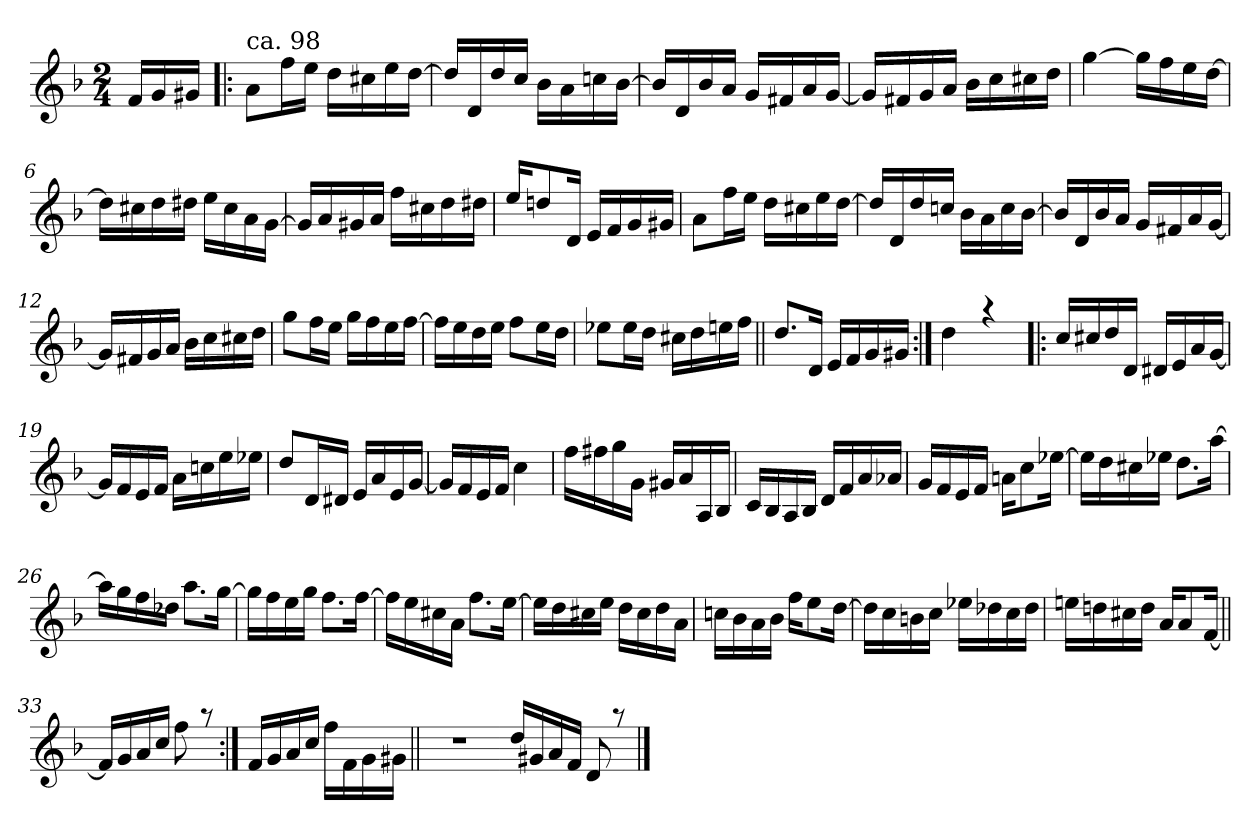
**kern
*part1
*staff1
*clefG2
*k[b-]
*F:
*M2/4
=
16f/LL
16g/
16g#X/JJ
=1!|:
*^
!LO:TX:a:t=ca. 98	!
8a\L	4ryy
16ff\L	.
16ee\JJ	.
16dd\LL	4ryy
16cc#X\	.
16ee\	.
[<16dd\JJ	.
=2	=2
16dd/LL]	4ryy
16d/	.
16dd/	.
16cc/JJ	.
16b-\LL	4ryy
16a\	.
16ccn\	.
[<16b-\JJ	.
=3	=3
16b-/LL]	4ryy
16d/	.
16b-/	.
16a/JJ	.
16g/LL	4ryy
16f#X/	.
16a/	.
[>16g/JJ	.
!!LO:LB:g=z	!!
=4	=4
16g/LL]	2ryy
16f#X/	.
16g/	.
16a/JJ	.
16b-\LL	.
16cc\	.
16cc#X\	.
16dd\JJ	.
=5	=5
[<4gg\	4ryy
16gg\LL]	4ryy
16ff\	.
16ee\	.
[<16dd\JJ	.
=6	=6
16dd\LL]	2ryy
16cc#X\	.
16dd\	.
16dd#X\JJ	.
16ee\LL	.
16cc#\	.
16a\	.
[<16g\JJ	.
=7	=7
16g/LL]	4ryy
16a/	.
16g#X/	.
16a/JJ	.
16ff\LL	4ryy
16cc#X\	.
16dd\	.
16dd#X\JJ	.
!!LO:LB:g=z	!!
=8	=8
16ee/KL	4ryy
8ddn/	.
16d/Jk	.
16e/LL	4ryy
16f/	.
16g/	.
16g#X/JJ	.
=9	=9
8a\L	4ryy
16ff\L	.
16ee\JJ	.
16dd\LL	4ryy
16cc#X\	.
16ee\	.
[<16dd\JJ	.
=10	=10
16dd/LL]	4ryy
16d/	.
16dd/	.
16ccn/JJ	.
16b-\LL	4ryy
16a\	.
16cc\	.
[<16b-\JJ	.
=11	=11
16b-/LL]	4ryy
16d/	.
16b-/	.
16a/JJ	.
16g/LL	4ryy
16f#X/	.
16a/	.
[>16g/JJ	.
!!LO:LB:g=z	!!
=12	=12
16g/LL]	2ryy
16f#X/	.
16g/	.
16a/JJ	.
16b-\LL	.
16cc\	.
16cc#X\	.
16dd\JJ	.
=13	=13
8gg\L	4ryy
16ff\L	.
16ee\JJ	.
16gg\LL	4ryy
16ff\	.
16ee\	.
[<16ff\JJ	.
=14	=14
16ff\LL]	4ryy
16ee\	.
16dd\	.
16ee\JJ	.
8ff\L	4ryy
16ee\L	.
16dd\JJ	.
=15	=15
8ee-X\L	4ryy
16ee-\L	.
16dd\JJ	.
16cc#X\LL	4ryy
16dd\	.
16een\	.
16ff\JJ	.
!!LO:LB:g=z	!!
=16||	=16||
8.dd/L	4ryy
16d/Jk	.
16e/LL	4ryy
16f/	.
16g/	.
16g#X/JJ	.
=17:|!	=17:|!
4dd\	2ryy
4raa	.
=18!|:	=18!|:
16cc/LL	4ryy
16cc#X/	.
16dd/	.
16d/JJ	.
16d#X/LL	4ryy
16e/	.
16a/	.
[>16g/JJ	.
=19	=19
16g/LL]	2ryy
16f/	.
16e/	.
16f/JJ	.
16a\LL	.
16ccn\	.
16ee\	.
16ee-X\JJ	.
!!LO:LB:g=z	!!
=20	=20
8dd/L	4ryy
16d/L	.
16d#X/JJ	.
16e/LL	4ryy
16a/	.
16e/	.
[>16g/JJ	.
=21	=21
16g/LL]	2ryy
16f/	.
16e/	.
16f/JJ	.
4cc\	.
=22	=22
16ff\LL	4ryy
16ff#X\	.
16gg\	.
16g\JJ	.
16g#X/LL	4ryy
16a/	.
16A/	.
16B-/JJ	.
=23	=23
16c/LL	2ryy
16B-/	.
16A/	.
16B-/JJ	.
16d/LL	.
16f/	.
16a/	.
16a-X/JJ	.
!!LO:LB:g=z	!!
=24	=24
16g/LL	4ryy
16f/	.
16e/	.
16f/JJ	.
16an\KL	4ryy
8cc\	.
[<16ee-X\Jk	.
=25	=25
16ee-\LL]	2ryy
16dd\	.
16cc#X\	.
16ee-X\JJ	.
8.dd\L	.
[<16aa\Jk	.
=26	=26
16aa\LL]	2ryy
16gg\	.
16ff\	.
16dd-X\JJ	.
8.aa\L	.
[<16gg\Jk	.
=27	=27
16gg\LL]	2ryy
16ff\	.
16ee\	.
16gg\JJ	.
8.ff\L	.
[<16ff\Jk	.
!!LO:LB:g=z	!!
=28	=28
16ff\LL]	2ryy
16ee\	.
16cc#X\	.
16a\JJ	.
8.ff\L	.
[<16ee\Jk	.
=29	=29
16ee\LL]	2ryy
16dd\	.
16cc#X\	.
16ee\JJ	.
16dd\LL	.
16cc#\	.
16dd\	.
16a\JJ	.
=30	=30
16ccn\LL	4ryy
16b-\	.
16a\	.
16b-\JJ	.
16ff\KL	4ryy
8ee\	.
[<16dd\Jk	.
=31	=31
16dd\LL]	4ryy
16cc\	.
16bn\	.
16cc\JJ	.
16ee-X\LL	4ryy
16dd-X\	.
16cc\	.
16dd-\JJ	.
!!LO:PB:g=z	!!
=32	=32
16een\LL	4ryy
16ddn\	.
16cc#X\	.
16dd\JJ	.
16a/KL	4ryy
8a/	.
[>16f/Jk	.
=33||	=33||
16f/LL]	(<2ryy
16g/	.
16a/	.
16cc/JJ	.
8ff\	.
8raa	.
=34:|!	=34:|!
16f/LL)	4ryy
16g/	.
16a/	.
16cc/JJ	.
16ff\LL	4ryy
16f\	.
16g\	.
16g#X\JJ	.
*v	*v
=34X1||
*stria0
2r
!!LO:LB:g=z
=35-
*stria5
*^
16dd/LL	2ryy
16g#X/	.
16a/	.
16f/JJ	.
8d/	.
8raa	.
*v	*v
==
*-
